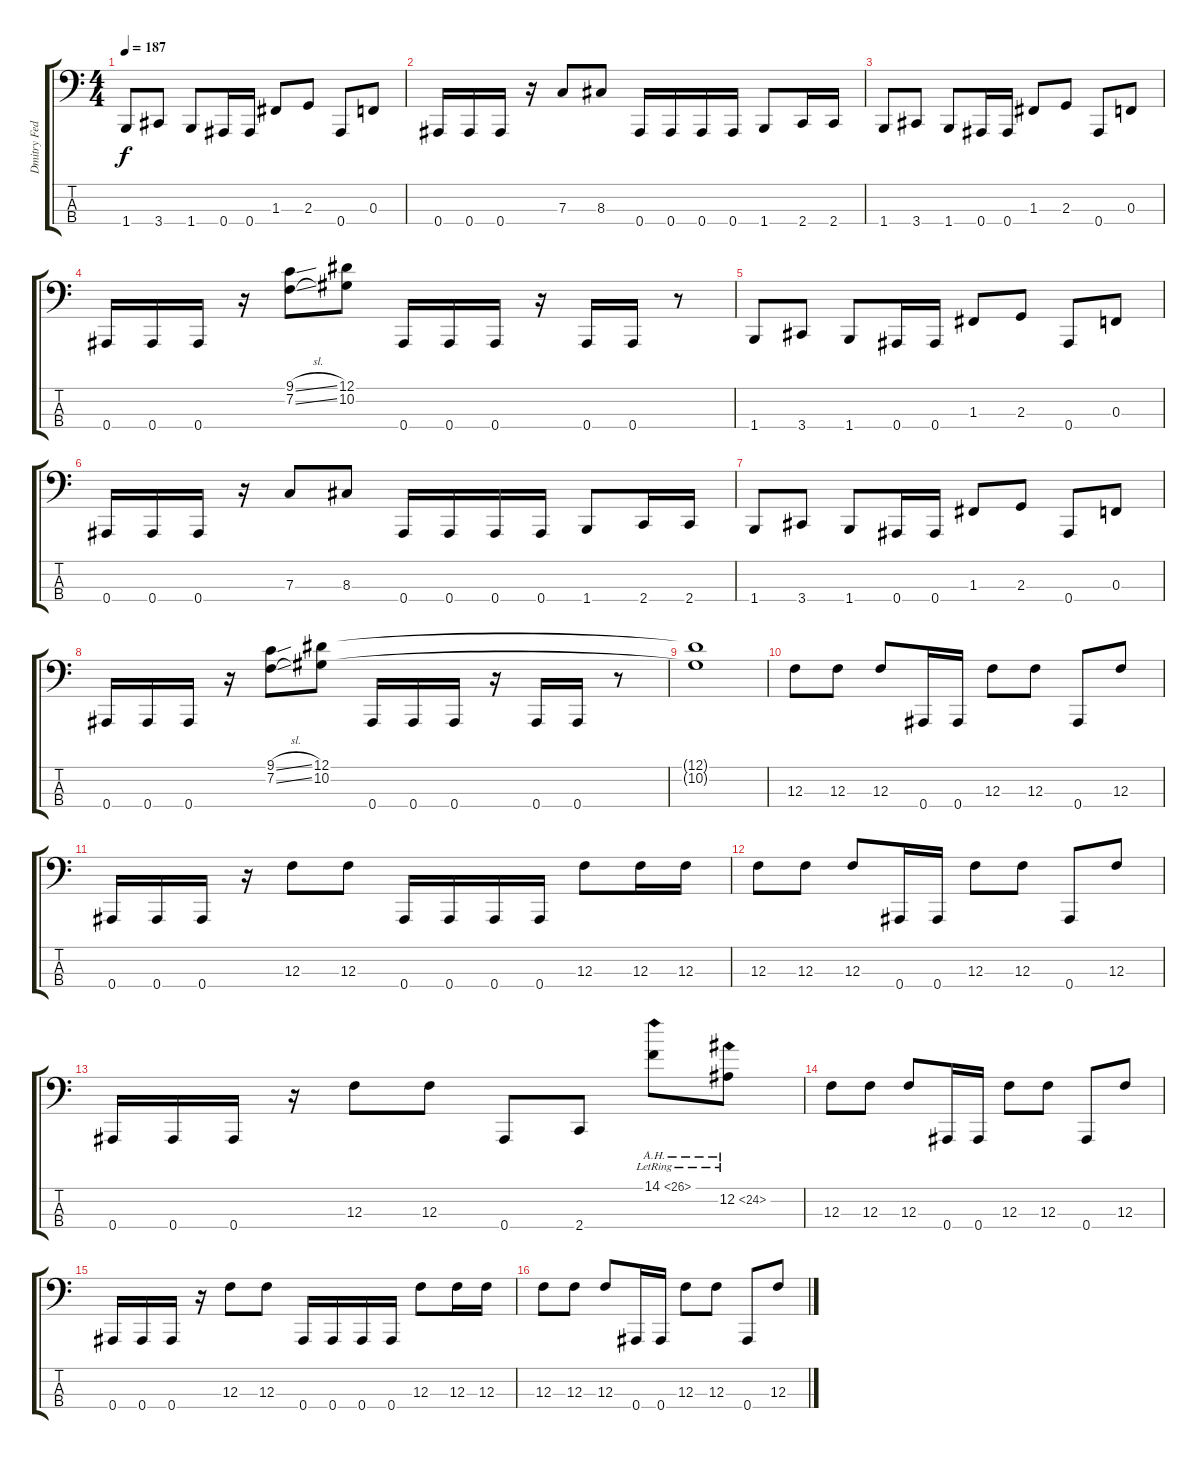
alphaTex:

\track ("Dmitry Fedorchenko" "Dmitry Fed") {instrument electricbasspick}
\staff {score tabs}
\tuning (Eb2 Bb1 F1 Bb0) {hide}
\ts (4 4)
\tempo 187
\clef f4
\ks c
1.4.8{dy f} 3.4.8 1.4.8 0.4.16 0.4.16 1.3.8 2.3.8 0.4.8 0.3.8 |
0.4.16 0.4.16 0.4.16 r.16 7.3.8 8.3.8 0.4.16 0.4.16 0.4.16 0.4.16 1.4.8 2.4.16 2.4.16 |
1.4.8 3.4.8 1.4.8 0.4.16 0.4.16 1.3.8 2.3.8 0.4.8 0.3.8 |
0.4.16 0.4.16 0.4.16 r.16 (9.1{sl} 7.2{sl}).8 (12.1 10.2).8 0.4.16 0.4.16 0.4.16 r.16 0.4.16 0.4.16 r.8 |
1.4.8 3.4.8 1.4.8 0.4.16 0.4.16 1.3.8 2.3.8 0.4.8 0.3.8 |
0.4.16 0.4.16 0.4.16 r.16 7.3.8 8.3.8 0.4.16 0.4.16 0.4.16 0.4.16 1.4.8 2.4.16 2.4.16 |
1.4.8 3.4.8 1.4.8 0.4.16 0.4.16 1.3.8 2.3.8 0.4.8 0.3.8 |
0.4.16 0.4.16 0.4.16 r.16 (9.1{sl} 7.2{sl}).8 (12.1 10.2).8 0.4.16 0.4.16 0.4.16 r.16 0.4.16 0.4.16 r.8 |
(12.1{t} 10.2{t}).1 |
12.3.8 12.3.8 12.3.8 0.4.16 0.4.16 12.3.8 12.3.8 0.4.8 12.3.8 |
0.4.16 0.4.16 0.4.16 r.16 12.3.8 12.3.8 0.4.16 0.4.16 0.4.16 0.4.16 12.3.8 12.3.16 12.3.16 |
12.3.8 12.3.8 12.3.8 0.4.16 0.4.16 12.3.8 12.3.8 0.4.8 12.3.8 |
0.4.16 0.4.16 0.4.16 r.16 12.3.8 12.3.8 0.4.8 2.4.8 14.1{ah 12 lr}.8 12.2{ah 12 lr}.8 |
12.3.8 12.3.8 12.3.8 0.4.16 0.4.16 12.3.8 12.3.8 0.4.8 12.3.8 |
0.4.16 0.4.16 0.4.16 r.16 12.3.8 12.3.8 0.4.16 0.4.16 0.4.16 0.4.16 12.3.8 12.3.16 12.3.16 |
12.3.8 12.3.8 12.3.8 0.4.16 0.4.16 12.3.8 12.3.8 0.4.8 12.3.8
